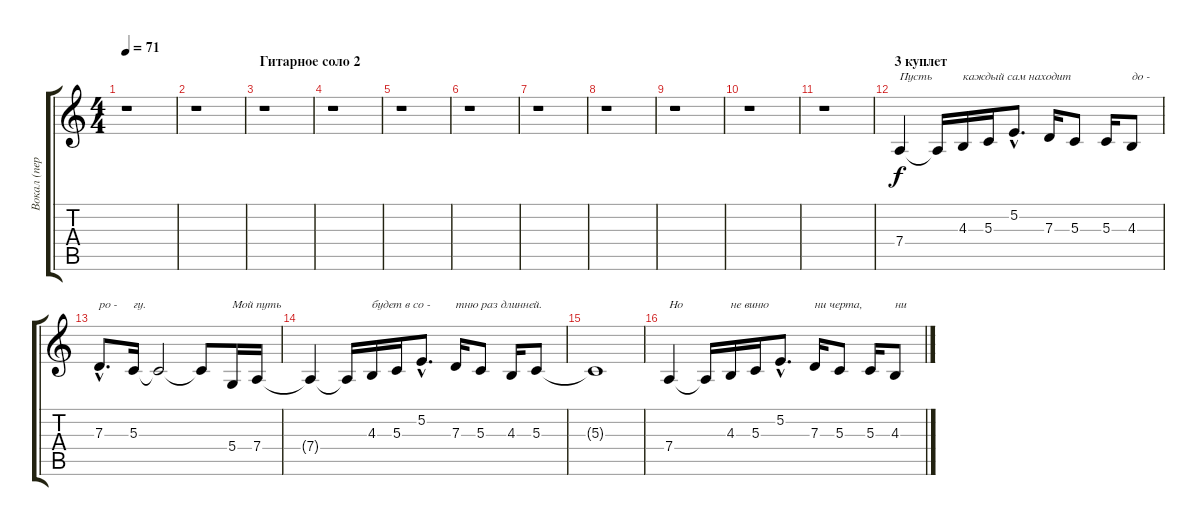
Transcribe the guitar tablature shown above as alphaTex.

\track ("Вокал (первый голос)" "Вокал (пер") {instrument acousticgrandpiano}
\staff {score tabs}
\tuning (E4 B3 G3 D3 A2 E2) {hide}
\ts (4 4)
\tempo 71
\clef g2
\ks c
r.1{dy f} |
r.1 |
\section ("" "Гитарное соло 2")
r.1 |
r.1 |
r.1 |
r.1 |
r.1 |
r.1 |
r.1 |
r.1 |
r.1 |
\section ("" "3 куплет")
7.4.4{txt "Пусть"} 7.4{t}.16 4.3.16{txt "каждый сам находит"} 5.3.16 5.2{hac}.8{d} 7.3.16 5.3.8 5.3.16 4.3.8{txt "до -"} |
7.3{hac}.8{d txt "ро -"} 5.3.16{txt "гу."} 5.3{t}.2 5.3{t}.8 5.4.16{txt "Мой путь"} 7.4.16 |
7.4{t}.4 7.4{t}.16 4.3.16{txt "будет в со -"} 5.3.16 5.2{hac}.8{d} 7.3.16{txt "тню раз длинней."} 5.3.8 4.3.16 5.3.8 |
5.3{t}.1 |
7.4.4{txt "Но"} 7.4{t}.16 4.3.16{txt "не виню"} 5.3.16 5.2{hac}.8{d} 7.3.16{txt "ни черта,"} 5.3.8 5.3.16 4.3.8{txt "ни"}
